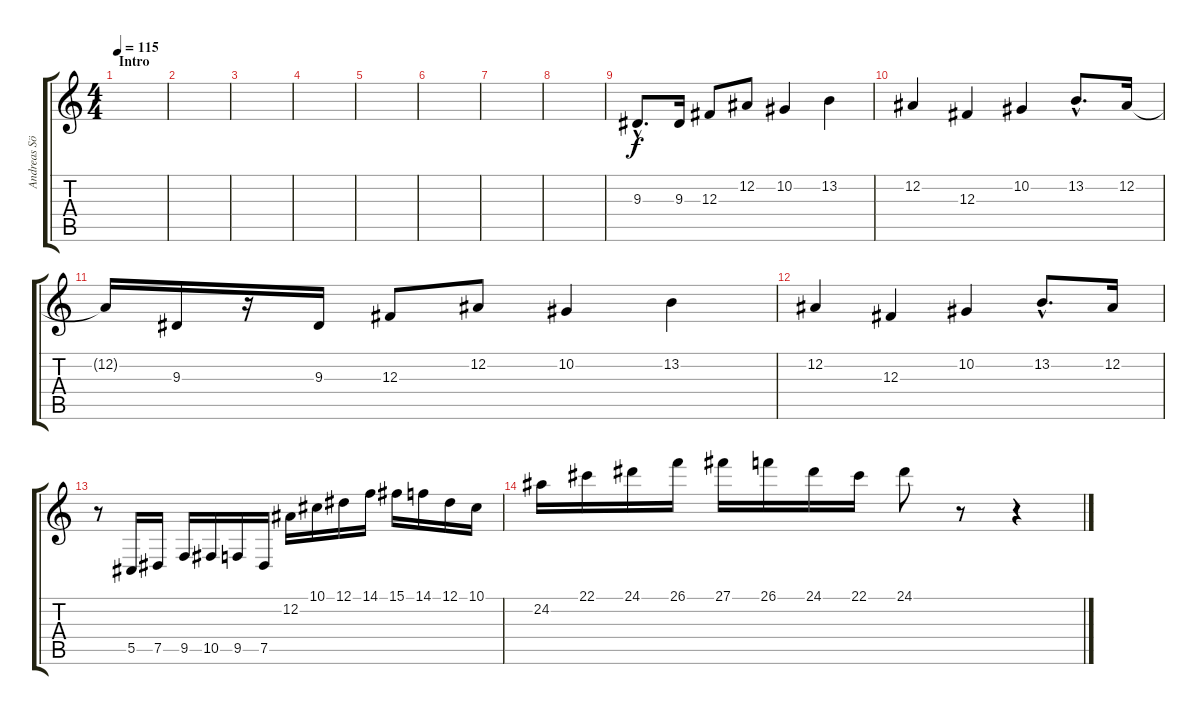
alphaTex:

\track ("Andreas Söderin" "Andreas Sö") {instrument lead2sawtooth}
\staff {score tabs}
\tuning (Eb4 Bb3 Gb3 Db3 Ab2 Eb2) {hide}
\ts (4 4)
\section ("" "Intro")
\tempo 115
\clef g2
\ks c
|
|
|
|
|
|
|
|
9.3{hac}.8{d} 9.3.16 12.3.8 12.2.8 10.2.4 13.2.4 |
12.2.4 12.3.4 10.2.4 13.2{hac}.8{d} 12.2.16 |
12.2{t}.16 9.3.16 r.16 9.3.16 12.3.8 12.2.8 10.2.4 13.2.4 |
12.2.4 12.3.4 10.2.4 13.2{hac}.8{d} 12.2.16 |
r.8 5.5.16 7.5.16 9.5.16 10.5.16 9.5.16 7.5.16 12.2.16 10.1.16 12.1.16 14.1.16 15.1.16 14.1.16 12.1.16 10.1.16 |
24.2.16 22.1.16 24.1.16 26.1.16 27.1.16 26.1.16 24.1.16 22.1.16 24.1.8 r.8 r.4
